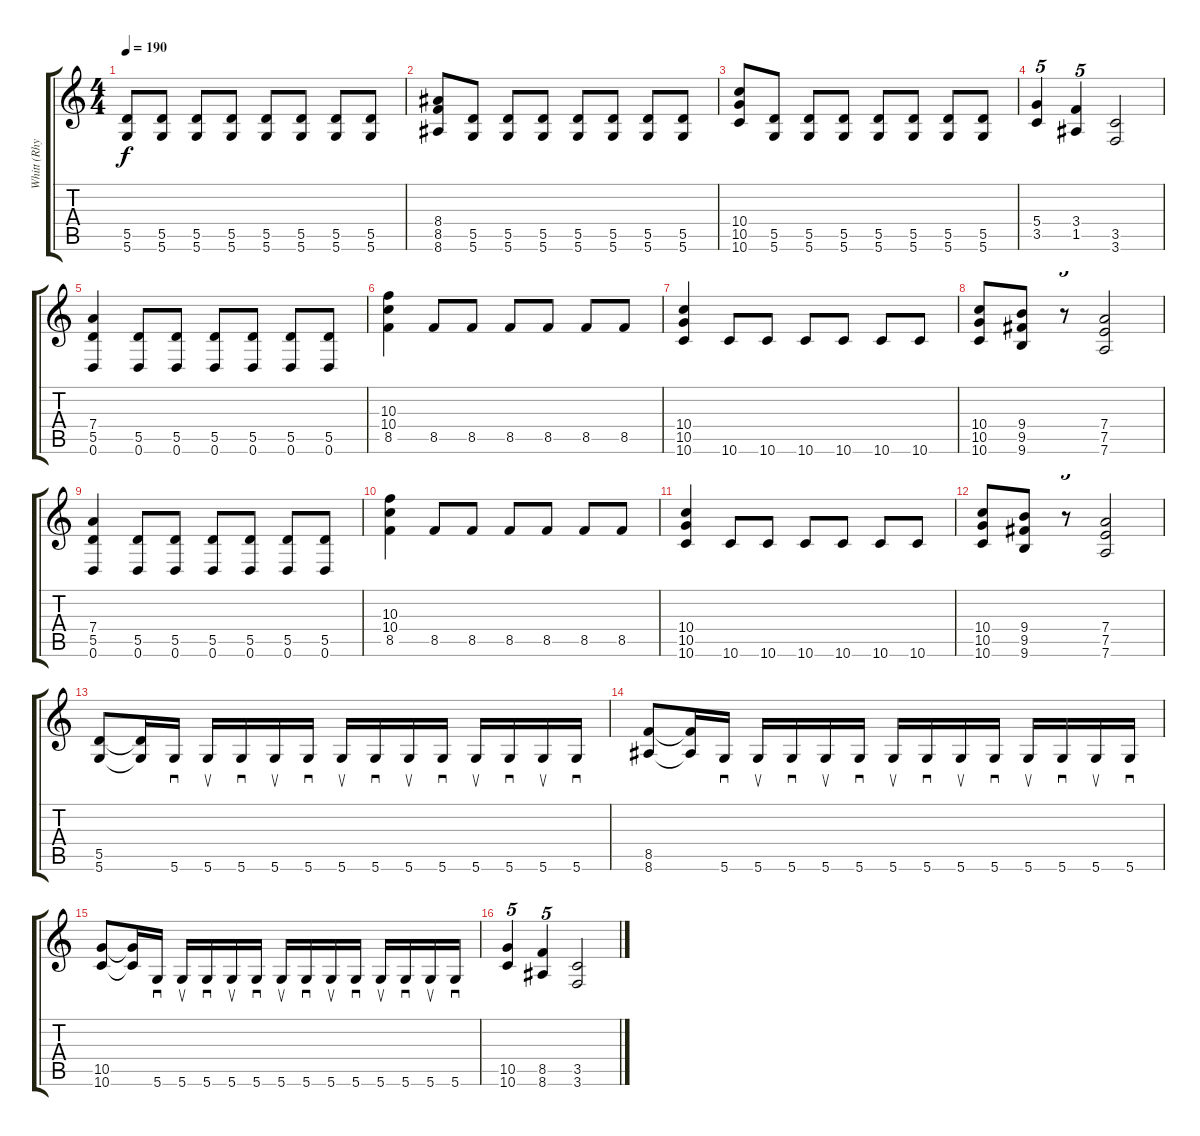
\track ("Whitt (Rhythm)" "Whitt (Rhy") {instrument distortionguitar}
\staff {score tabs}
\tuning (E4 B3 G3 D3 A2 D2) {hide}
\ts (4 4)
\tempo 190
\clef g2
\ks c
(5.5 5.6).8{dy f} (5.5 5.6).8 (5.5 5.6).8 (5.5 5.6).8 (5.5 5.6).8 (5.5 5.6).8 (5.5 5.6).8 (5.5 5.6).8 |
(8.4 8.5 8.6).8 (5.5 5.6).8 (5.5 5.6).8 (5.5 5.6).8 (5.5 5.6).8 (5.5 5.6).8 (5.5 5.6).8 (5.5 5.6).8 |
(10.4 10.5 10.6).8 (5.5 5.6).8 (5.5 5.6).8 (5.5 5.6).8 (5.5 5.6).8 (5.5 5.6).8 (5.5 5.6).8 (5.5 5.6).8 |
(5.4 3.5).4{tu (5 4)} (3.4 1.5).4{tu (5 4)} (3.5 3.6).2 |
(7.4 5.5 0.6).4 (5.5 0.6).8 (5.5 0.6).8 (5.5 0.6).8 (5.5 0.6).8 (5.5 0.6).8 (5.5 0.6).8 |
(10.3 10.4 8.5).4 8.5.8 8.5.8 8.5.8 8.5.8 8.5.8 8.5.8 |
(10.4 10.5 10.6).4 10.6.8 10.6.8 10.6.8 10.6.8 10.6.8 10.6.8 |
(10.4 10.5 10.6).8 (9.4 9.5 9.6).8 r.8{tu (5 4)} (7.4 7.5 7.6).2 |
(7.4 5.5 0.6).4 (5.5 0.6).8 (5.5 0.6).8 (5.5 0.6).8 (5.5 0.6).8 (5.5 0.6).8 (5.5 0.6).8 |
(10.3 10.4 8.5).4 8.5.8 8.5.8 8.5.8 8.5.8 8.5.8 8.5.8 |
(10.4 10.5 10.6).4 10.6.8 10.6.8 10.6.8 10.6.8 10.6.8 10.6.8 |
(10.4 10.5 10.6).8 (9.4 9.5 9.6).8 r.8{tu (5 4)} (7.4 7.5 7.6).2 |
(5.5 5.6).8 (5.5{t} 5.6{t}).16 5.6.16{sd} 5.6.16{su} 5.6.16{sd} 5.6.16{su} 5.6.16{sd} 5.6.16{su} 5.6.16{sd} 5.6.16{su} 5.6.16{sd} 5.6.16{su} 5.6.16{sd} 5.6.16{su} 5.6.16{sd} |
(8.5 8.6).8 (8.5{t} 8.6{t}).16 5.6.16{sd} 5.6.16{su} 5.6.16{sd} 5.6.16{su} 5.6.16{sd} 5.6.16{su} 5.6.16{sd} 5.6.16{su} 5.6.16{sd} 5.6.16{su} 5.6.16{sd} 5.6.16{su} 5.6.16{sd} |
(10.5 10.6).8 (10.5{t} 10.6{t}).16 5.6.16{sd} 5.6.16{su} 5.6.16{sd} 5.6.16{su} 5.6.16{sd} 5.6.16{su} 5.6.16{sd} 5.6.16{su} 5.6.16{sd} 5.6.16{su} 5.6.16{sd} 5.6.16{su} 5.6.16{sd} |
(10.5 10.6).4{tu (5 4)} (8.5 8.6).4{tu (5 4)} (3.5 3.6).2
